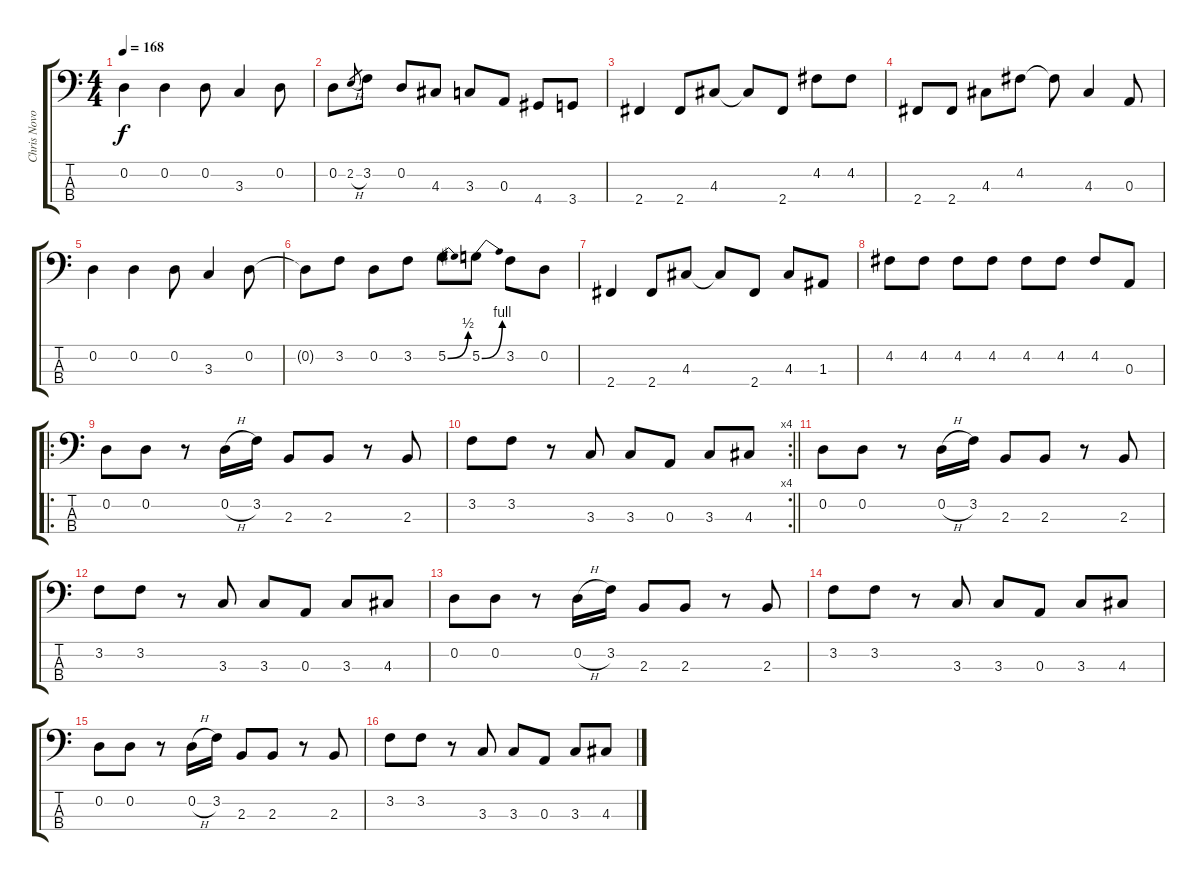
\track ("Chris Novoselic - Bass" "Chris Novo") {instrument electricbasspick}
\staff {score tabs}
\tuning (G2 D2 A1 E1) {hide}
\ts (4 4)
\tempo 168
\clef f4
\ks c
0.2.4{dy f} 0.2.4 0.2.8 3.3.4 0.2.8 |
0.2.8 2.2{h}.8{gr} 3.2.8 0.2.8 4.3.8 3.3.8 0.3.8 4.4.8 3.4.8 |
2.4.4 2.4.8 4.3.8 4.3{t}.8 2.4.8 4.2.8 4.2.8 |
2.4.8 2.4.8 4.3.8 4.2.8 4.2{t}.8 4.3.4 0.3.8 |
0.2.4 0.2.4 0.2.8 3.3.4 0.2.8 |
0.2{t}.8 3.2.8 0.2.8 3.2.8 5.2{be (bend 0 0 60 2)}.8 5.2{be (bend 0 0 60 4)}.8 3.2.8 0.2.8 |
2.4.4 2.4.8 4.3.8 4.3{t}.8 2.4.8 4.3.8 1.3.8 |
4.2.8 4.2.8 4.2.8 4.2.8 4.2.8 4.2.8 4.2.8 0.3.8 |
\ro
0.2.8 0.2.8 r.8 0.2{h}.16 3.2.16 2.3.8 2.3.8 r.8 2.3.8 |
\rc 4
\barLineRight lightlight
3.2.8 3.2.8 r.8 3.3.8 3.3.8 0.3.8 3.3.8 4.3.8 |
0.2.8 0.2.8 r.8 0.2{h}.16 3.2.16 2.3.8 2.3.8 r.8 2.3.8 |
3.2.8 3.2.8 r.8 3.3.8 3.3.8 0.3.8 3.3.8 4.3.8 |
0.2.8 0.2.8 r.8 0.2{h}.16 3.2.16 2.3.8 2.3.8 r.8 2.3.8 |
3.2.8 3.2.8 r.8 3.3.8 3.3.8 0.3.8 3.3.8 4.3.8 |
0.2.8 0.2.8 r.8 0.2{h}.16 3.2.16 2.3.8 2.3.8 r.8 2.3.8 |
3.2.8 3.2.8 r.8 3.3.8 3.3.8 0.3.8 3.3.8 4.3.8
